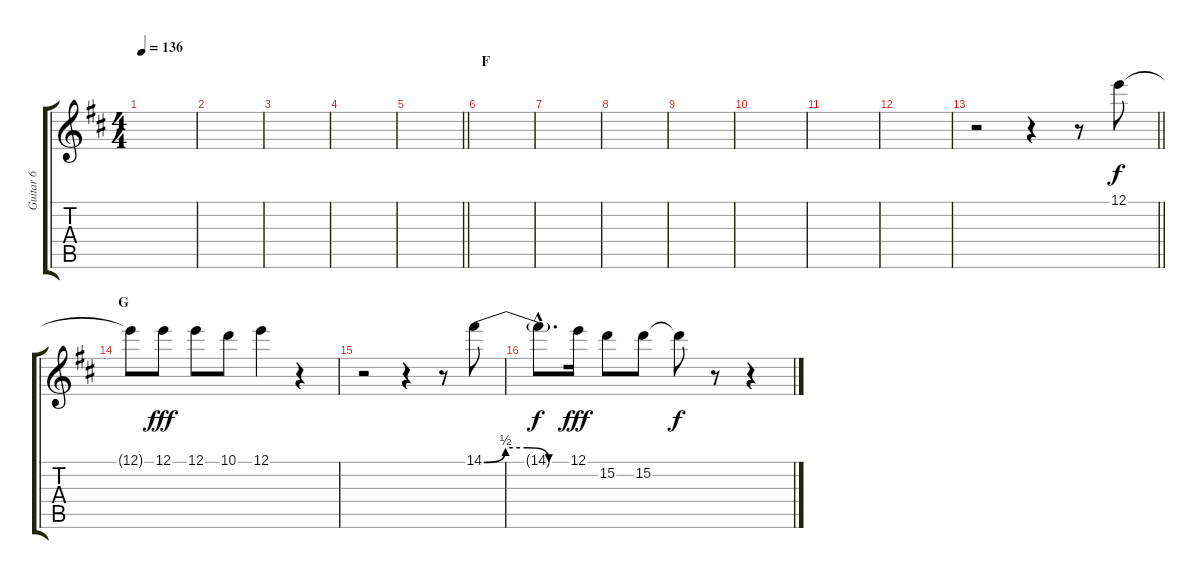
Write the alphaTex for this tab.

\track ("Guitar 6" "Guitar 6") {instrument distortionguitar}
\staff {score tabs}
\tuning (E4 B3 G3 D3 A2 E2) {hide}
\ts (4 4)
\tempo 136
\clef g2
\ks d
|
|
|
|
\barLineRight lightlight
|
\section ("" "F")
|
|
|
|
|
|
|
\barLineRight lightlight
r.2 r.4 r.8 12.1.8 |
\section ("" "G")
12.1{t}.8{dy f} 12.1.8{dy fff} 12.1.8 10.1.8 12.1.4 r.4 |
r.2 r.4 r.8 14.1{be (custom 0 0 15 2 30 2 45 0 60 0)}.8 |
14.1{hac t}.8{d dy f} 12.1.16{dy fff} 15.2.8 15.2.8 15.2{t}.8{dy f} r.8 r.4
